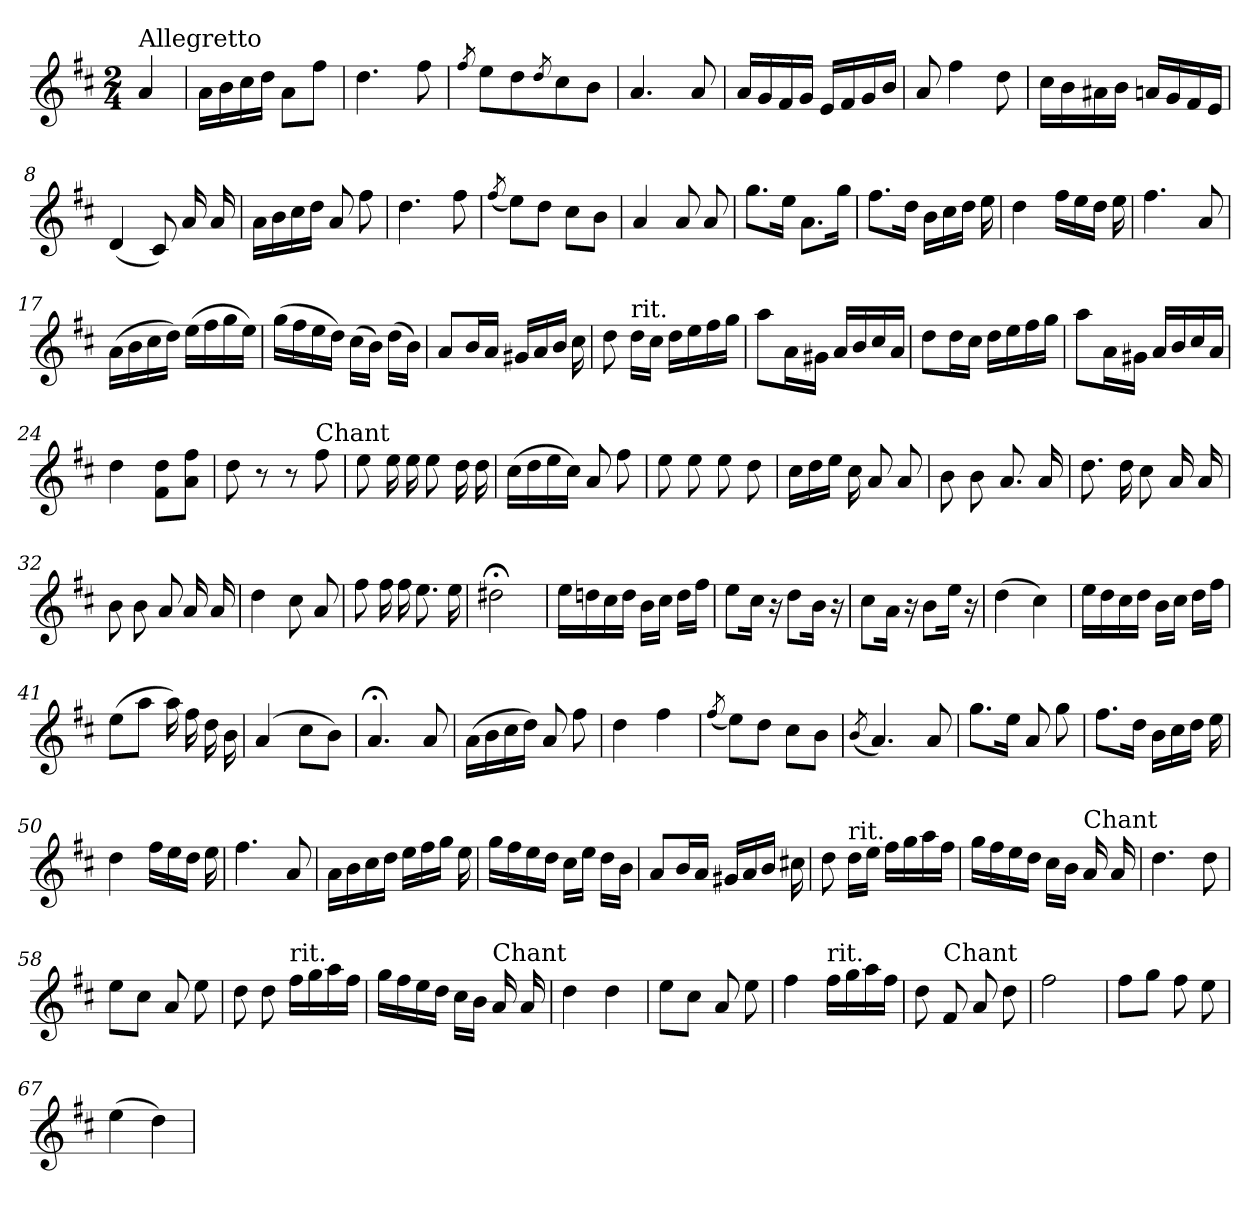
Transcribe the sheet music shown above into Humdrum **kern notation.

**kern
*part1
*staff1
*clefG2
*k[f#c#]
*D:
*M2/4
=
!LO:TX:a:t=Allegretto
4a/
=1
16a\LL
16b\
16cc#\
16dd\JJ
8a\L
8ff#\J
=2
4.dd\
8ff#\
=3
8qff#/
8ee\L
8dd\
8qdd/
8cc#\
8b\J
=4
4.a/
8a/
=5
16a/LL
16g/
16f#/
16g/JJ
16e/LL
16f#/
16g/
16b/JJ
=6
8a/
4ff#\
8dd\
!!LO:LB:g=z
=7
16cc#\LL
16b\
16a#X\
16b\JJ
16an/LL
16g/
16f#/
16e/JJ
=8
(<4d/
8c#/)
16a/
16a/
=9
16a\LL
16b\
16cc#\
16dd\JJ
8a/
8ff#\
=10
4.dd\
8ff#\
=11
(<8qff#/
8ee\L)
8dd\J
(<8cc#\L
8b\J
=12
4a/
8a/
8a/
=13
8.gg\L
16ee\Jk
8.a\L
16gg\Jk
!!LO:LB:g=z
=14
8.ff#\L
16dd\Jk
16b\LL
16cc#\
16dd\JJ
16ee\
=15
4dd\
16ff#\LL
16ee\
16dd\JJ
16ee\
=16
4.ff#\
8a/
=17
(>16a\LL
16b\
16cc#\
16dd\JJ)
(>16ee\LL
16ff#\
16gg\
16ee\JJ)
=18
(>16gg\LL
16ff#\
16ee\
16dd\JJ)
(>16cc#\LL
16b\JJ)
(>16dd\LL
16b\JJ)
=19
8a/L
16b/L
16a/JJ
16g#X/LL
16a/
16b/JJ
16cc#\
=20
8dd\
!LO:TX:a:t=rit.
16dd\LL
16cc#\JJ
16dd\LL
16ee\
16ff#\
16gg\JJ
!!LO:LB:g=z
=21
8aa\L
16a\L
16g#X\JJ
16a/LL
16b/
16cc#/
16a/JJ
=22
8dd\L
16dd\L
16cc#\JJ
16dd\LL
16ee\
16ff#\
16gg\JJ
=23
8aa\L
16a\L
16g#X\JJ
16a/LL
16b/
16cc#/
16a/JJ
=24
4dd\
8f#\ 8dd\L
8a\ 8ff#\J
=25
8dd\
8r
8r
!LO:TX:a:t=Chant
8ff#\
=26
8ee\
16ee\
16ee\
8ee\
16dd\
16dd\
=27
(>16cc#\LL
16dd\
16ee\
16cc#\JJ)
8a/
8ff#\
!!LO:LB:g=z
=28
8ee\
8ee\
8ee\
8dd\
=29
16cc#\LL
16dd\
16ee\JJ
16cc#\
8a/
8a/
=30
8b\
8b\
8.a/
16a/
=31
8.dd\
16dd\
8cc#\
16a/
16a/
=32
8b\
8b\
8a/
16a/
16a/
=33
4dd\
8cc#\
8a/
=34
8ff#\
16ff#\
16ff#\
8.ee\
16ee\
=35
2dd#X;<\
!!LO:LB:g=z
=36
16ee\LL
16ddn\
16cc#\
16dd\JJ
16b\LL
16cc#\JJ
16dd\LL
16ff#\JJ
=37
8ee\L
16cc#\Jk
16r
8dd\L
16b\Jk
16r
=38
8cc#\L
16a\Jk
16r
8b\L
16ee\Jk
16r
=39
(>4dd\
4cc#\)
=40
16ee\LL
16dd\
16cc#\
16dd\JJ
16b\LL
16cc#\JJ
16dd\LL
16ff#\JJ
=41
(>8ee\L
8aa\J
16aa\)
16ff#\
16dd\
16b\
=42
(>4a/
8cc#\L
8b\J)
!!LO:LB:g=z
=43
4.a;</
8a/
=44
(>16a\LL
16b\
16cc#\
16dd\JJ)
8a/
8ff#\
=45
4dd\
4ff#\
=46
(<8qff#/
8ee\L)
8dd\J
(<8cc#\L
8b\J
=47
(<8qb/
4.a/)
8a/
=48
8.gg\L
16ee\Jk
8a/
8gg\
=49
8.ff#\L
16dd\Jk
16b\LL
16cc#\
16dd\JJ
16ee\
=50
4dd\
16ff#\LL
16ee\
16dd\JJ
16ee\
!!LO:LB:g=z
=51
4.ff#\
8a/
=52
16a\LL
16b\
16cc#\
16dd\JJ
16ee\LL
16ff#\
16gg\JJ
16ee\
=53
16gg\LL
16ff#\
16ee\
16dd\JJ
16cc#\LL
16ee\JJ
16dd\LL
16b\JJ
=54
8a/L
16b/L
16a/JJ
16g#X/LL
16a/
16b/JJ
16cc#X\
=55
8dd\
!LO:TX:a:t=rit.
16dd\LL
16ee\JJ
16ff#\LL
16gg\
16aa\
16ff#\JJ
=56
16gg\LL
16ff#\
16ee\
16dd\JJ
16cc#\LL
16b\JJ
!LO:TX:a:t=Chant
16a/
16a/
!!LO:PB:g=z
=57
4.dd\
8dd\
=58
8ee\L
8cc#\J
8a/
8ee\
=59
8dd\
8dd\
!LO:TX:a:t=rit.
16ff#\LL
16gg\
16aa\
16ff#\JJ
=60
16gg\LL
16ff#\
16ee\
16dd\JJ
16cc#\LL
16b\JJ
!LO:TX:a:t=Chant
16a/
16a/
=61
4dd\
4dd\
=62
8ee\L
8cc#\J
8a/
8ee\
=63
4ff#\
!LO:TX:a:t=rit.
16ff#\LL
16gg\
16aa\
16ff#\JJ
=64
8dd\
!LO:TX:a:t=Chant
8f#/
8a/
8dd\
!!LO:LB:g=z
=65
2ff#\
=66
8ff#\L
8gg\J
8ff#\
8ee\
=67
(>4ee\
4dd\)
=
*-
